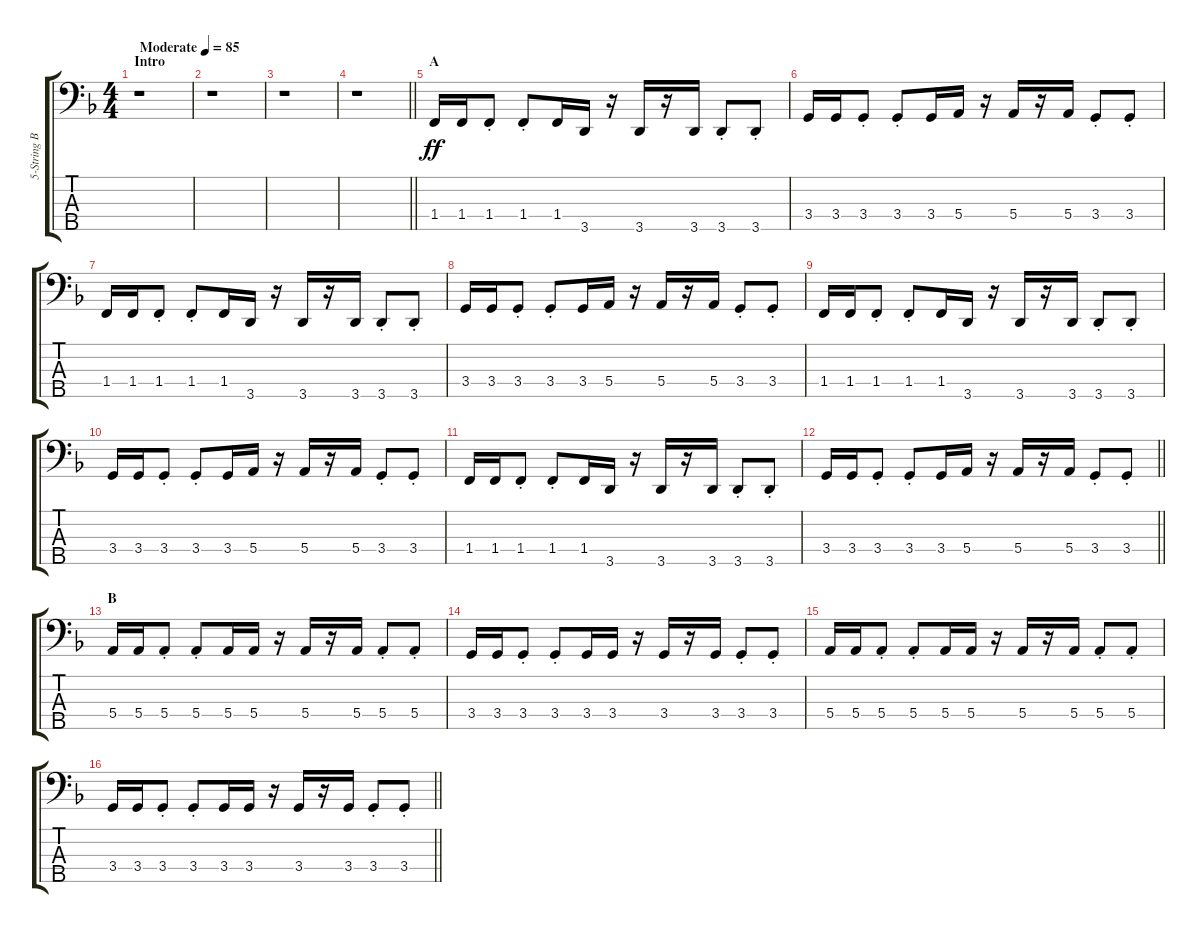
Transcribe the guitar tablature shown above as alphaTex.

\track ("5-String Bass" "5-String B") {instrument electricbassfinger}
\staff {score tabs}
\tuning (G2 D2 A1 E1 B0) {hide}
\ts (4 4)
\section ("" "Intro")
\tempo (85 "Moderate")
\clef f4
\ks f
r.1{dy ff instrument electricbassfinger} |
r.1 |
r.1 |
\barLineRight lightlight
r.1 |
\section ("" "A")
1.4.16 1.4.16 1.4{st}.8 1.4{st}.8 1.4.16 3.5.16 r.16 3.5.16 r.16 3.5.16 3.5{st}.8 3.5{st}.8 |
3.4.16 3.4.16 3.4{st}.8 3.4{st}.8 3.4.16 5.4.16 r.16 5.4.16 r.16 5.4.16 3.4{st}.8 3.4{st}.8 |
1.4.16 1.4.16 1.4{st}.8 1.4{st}.8 1.4.16 3.5.16 r.16 3.5.16 r.16 3.5.16 3.5{st}.8 3.5{st}.8 |
3.4.16 3.4.16 3.4{st}.8 3.4{st}.8 3.4.16 5.4.16 r.16 5.4.16 r.16 5.4.16 3.4{st}.8 3.4{st}.8 |
1.4.16 1.4.16 1.4{st}.8 1.4{st}.8 1.4.16 3.5.16 r.16 3.5.16 r.16 3.5.16 3.5{st}.8 3.5{st}.8 |
3.4.16 3.4.16 3.4{st}.8 3.4{st}.8 3.4.16 5.4.16 r.16 5.4.16 r.16 5.4.16 3.4{st}.8 3.4{st}.8 |
1.4.16 1.4.16 1.4{st}.8 1.4{st}.8 1.4.16 3.5.16 r.16 3.5.16 r.16 3.5.16 3.5{st}.8 3.5{st}.8 |
\barLineRight lightlight
3.4.16 3.4.16 3.4{st}.8 3.4{st}.8 3.4.16 5.4.16 r.16 5.4.16 r.16 5.4.16 3.4{st}.8 3.4{st}.8 |
\section ("" "B")
5.4.16 5.4.16 5.4{st}.8 5.4{st}.8 5.4.16 5.4.16 r.16 5.4.16 r.16 5.4.16 5.4{st}.8 5.4{st}.8 |
3.4.16 3.4.16 3.4{st}.8 3.4{st}.8 3.4.16 3.4.16 r.16 3.4.16 r.16 3.4.16 3.4{st}.8 3.4{st}.8 |
5.4.16 5.4.16 5.4{st}.8 5.4{st}.8 5.4.16 5.4.16 r.16 5.4.16 r.16 5.4.16 5.4{st}.8 5.4{st}.8 |
\barLineRight lightlight
3.4.16 3.4.16 3.4{st}.8 3.4{st}.8 3.4.16 3.4.16 r.16 3.4.16 r.16 3.4.16 3.4{st}.8 3.4{st}.8
